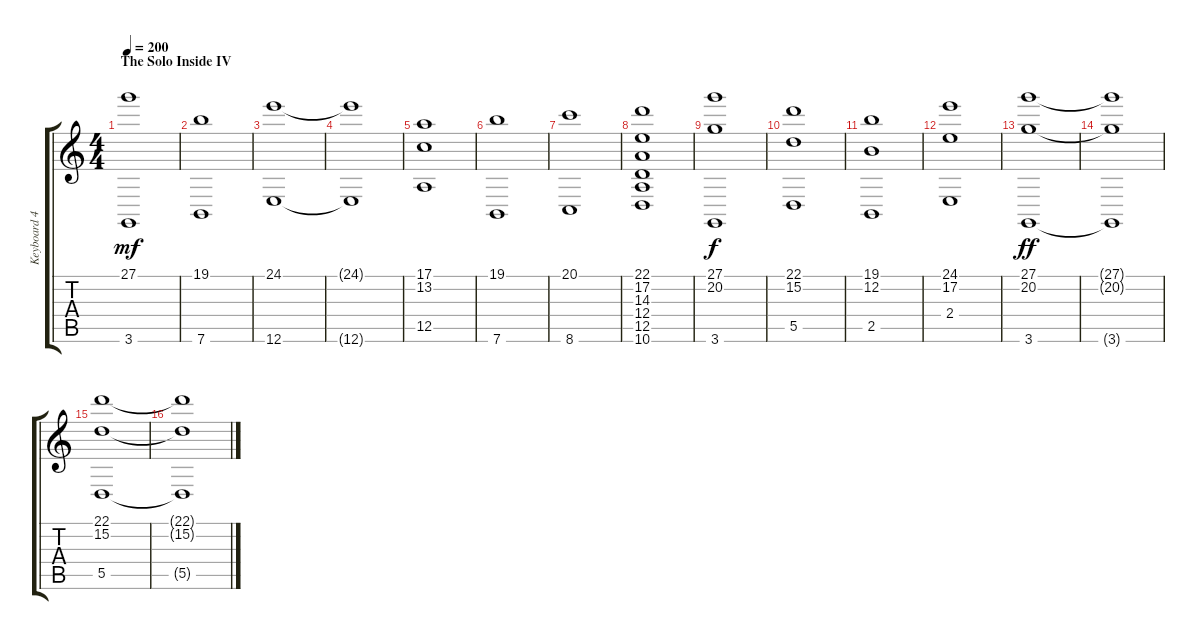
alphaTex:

\track ("Keyboard 4" "Keyboard 4") {instrument stringensemble1}
\staff {score tabs}
\tuning (E4 B3 G3 D3 A2 E2) {hide}
\ts (4 4)
\section ("" "The Solo Inside IV")
\tempo 200
\clef g2
\ks c
(27.1 3.6).1{dy mf} |
(19.1 7.6).1 |
(24.1 12.6).1 |
(24.1{t} 12.6{t}).1 |
(17.1 13.2 12.5).1 |
(19.1 7.6).1 |
(20.1 8.6).1 |
(22.1 17.2 14.3 12.4 12.5 10.6).1 |
(27.1 20.2 3.6).1{dy f} |
(22.1 15.2 5.5).1 |
(19.1 12.2 2.5).1 |
(24.1 17.2 2.4).1 |
(27.1 20.2 3.6).1{dy ff} |
(27.1{t} 20.2{t} 3.6{t}).1 |
(22.1 15.2 5.5).1 |
(22.1{t} 15.2{t} 5.5{t}).1
